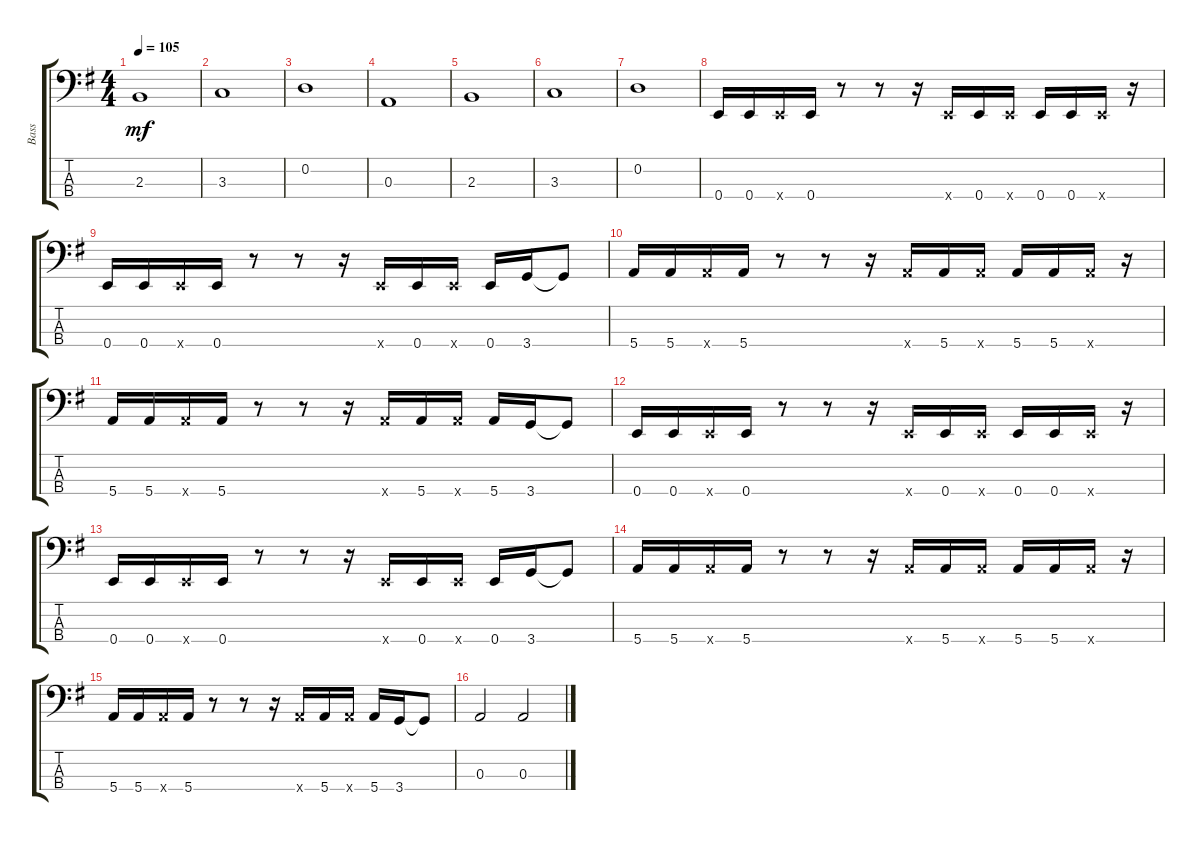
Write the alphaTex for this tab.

\track ("Bass" "Bass") {instrument electricbassfinger}
\staff {score tabs}
\tuning (G2 D2 A1 E1) {hide}
\ts (4 4)
\tempo 105
\clef f4
\ks eminor
2.3.1{dy mf} |
3.3.1 |
0.2.1 |
0.3.1 |
2.3.1 |
3.3.1 |
0.2.1 |
0.4.16 0.4.16 0.4{x}.16 0.4.16 r.8 r.8 r.16 0.4{x}.16 0.4.16 0.4{x}.16 0.4.16 0.4.16 0.4{x}.16 r.16 |
0.4.16 0.4.16 0.4{x}.16 0.4.16 r.8 r.8 r.16 0.4{x}.16 0.4.16 0.4{x}.16 0.4.16 3.4.16 3.4{t}.8 |
5.4.16 5.4.16 5.4{x}.16 5.4.16 r.8 r.8 r.16 5.4{x}.16 5.4.16 5.4{x}.16 5.4.16 5.4.16 5.4{x}.16 r.16 |
5.4.16 5.4.16 5.4{x}.16 5.4.16 r.8 r.8 r.16 5.4{x}.16 5.4.16 5.4{x}.16 5.4.16 3.4.16 3.4{t}.8 |
0.4.16 0.4.16 0.4{x}.16 0.4.16 r.8 r.8 r.16 0.4{x}.16 0.4.16 0.4{x}.16 0.4.16 0.4.16 0.4{x}.16 r.16 |
0.4.16 0.4.16 0.4{x}.16 0.4.16 r.8 r.8 r.16 0.4{x}.16 0.4.16 0.4{x}.16 0.4.16 3.4.16 3.4{t}.8 |
5.4.16 5.4.16 5.4{x}.16 5.4.16 r.8 r.8 r.16 5.4{x}.16 5.4.16 5.4{x}.16 5.4.16 5.4.16 5.4{x}.16 r.16 |
5.4.16 5.4.16 5.4{x}.16 5.4.16 r.8 r.8 r.16 5.4{x}.16 5.4.16 5.4{x}.16 5.4.16 3.4.16 3.4{t}.8 |
0.3.2 0.3.2
